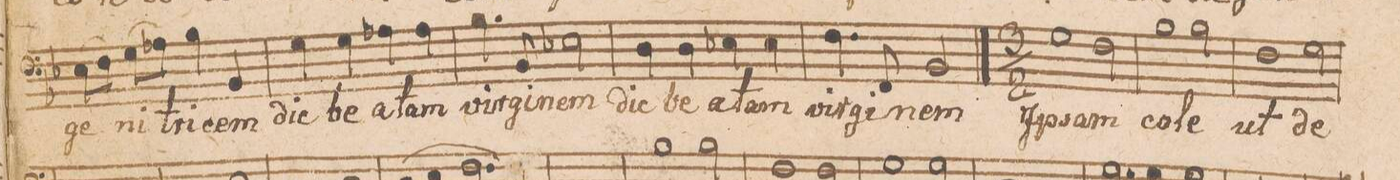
**kern	**text
*I"Baſso.	*
*clefF4	*
*k[b-e-]	*
*met(C.)	*
*M4/4	*
(8E-\L	ge-
8F\J)	.
(8G\L	-ni-
8A-X\J)	.
4B-\	-tri-
4BB-/	-cem
=22	=22
4G\	dic
4G\	be-
4A-X\	-a-
4A-\	-tam
=23	=23
4.B-\	vir-
8BB-/	-gi-
2E-X\	-nem
=24	=24
4D\	dic
4D\	be-
4E-X\	-a-
4E-\	-tam
=25	=25
4.F\	vir-
8FF/	-gi-
2BB-/	-nem
=26|!	=26|!
*M3/2	*
1G	Ip-
2F\	-sam
=27	=27
1B-	co-
2B-\	-le
=28	=28
1F	ut
2G\	de
=29	=29
*-	*-
